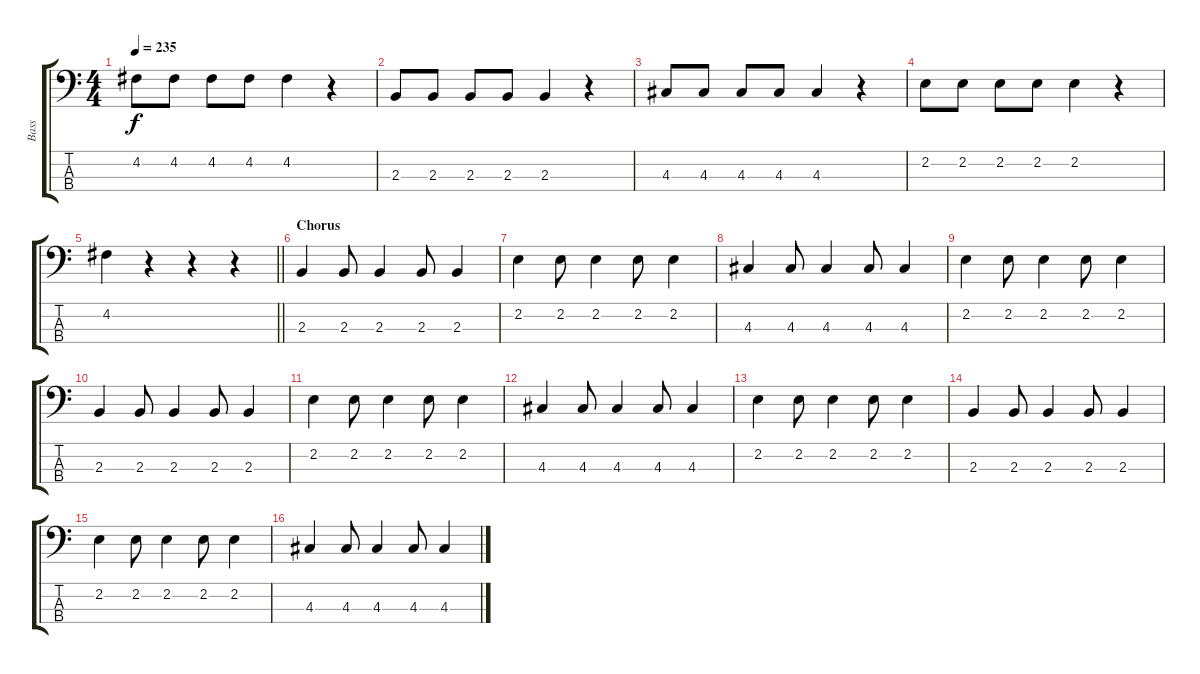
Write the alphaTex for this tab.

\track ("Bass" "Bass") {instrument electricbasspick}
\staff {score tabs}
\tuning (G2 D2 A1 E1) {hide}
\ts (4 4)
\tempo 235
\clef f4
\ks c
4.2.8{dy f} 4.2.8 4.2.8 4.2.8 4.2.4 r.4 |
2.3.8 2.3.8 2.3.8 2.3.8 2.3.4 r.4 |
4.3.8 4.3.8 4.3.8 4.3.8 4.3.4 r.4 |
2.2.8 2.2.8 2.2.8 2.2.8 2.2.4 r.4 |
\barLineRight lightlight
4.2.4 r.4 r.4 r.4 |
\section ("" "Chorus")
2.3.4 2.3.8 2.3.4 2.3.8 2.3.4 |
2.2.4 2.2.8 2.2.4 2.2.8 2.2.4 |
4.3.4 4.3.8 4.3.4 4.3.8 4.3.4 |
2.2.4 2.2.8 2.2.4 2.2.8 2.2.4 |
2.3.4 2.3.8 2.3.4 2.3.8 2.3.4 |
2.2.4 2.2.8 2.2.4 2.2.8 2.2.4 |
4.3.4 4.3.8 4.3.4 4.3.8 4.3.4 |
2.2.4 2.2.8 2.2.4 2.2.8 2.2.4 |
2.3.4 2.3.8 2.3.4 2.3.8 2.3.4 |
2.2.4 2.2.8 2.2.4 2.2.8 2.2.4 |
4.3.4 4.3.8 4.3.4 4.3.8 4.3.4
